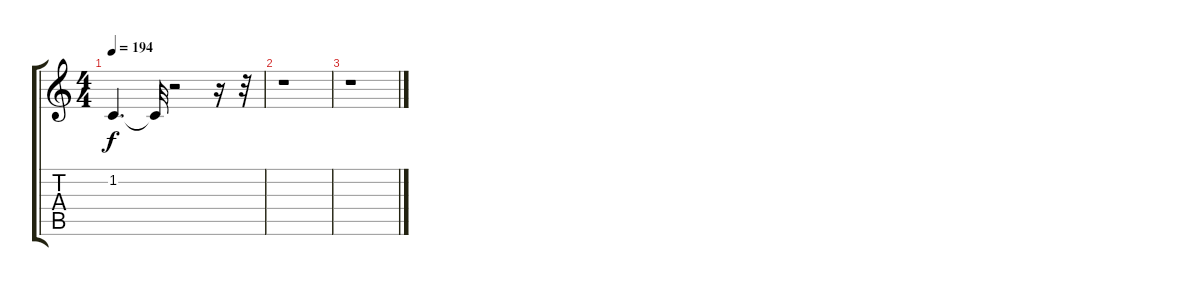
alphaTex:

\track "" {instrument altosax}
\staff {score tabs}
\tuning (E4 B3 G3 D3 A2 E2) {hide}
\ts (4 4)
\tempo 194
\clef g2
\ks c
1.2{t}.4{d dy f} 1.2{t}.32 r.2 r.16 r.32 |
r.1 |
r.1
